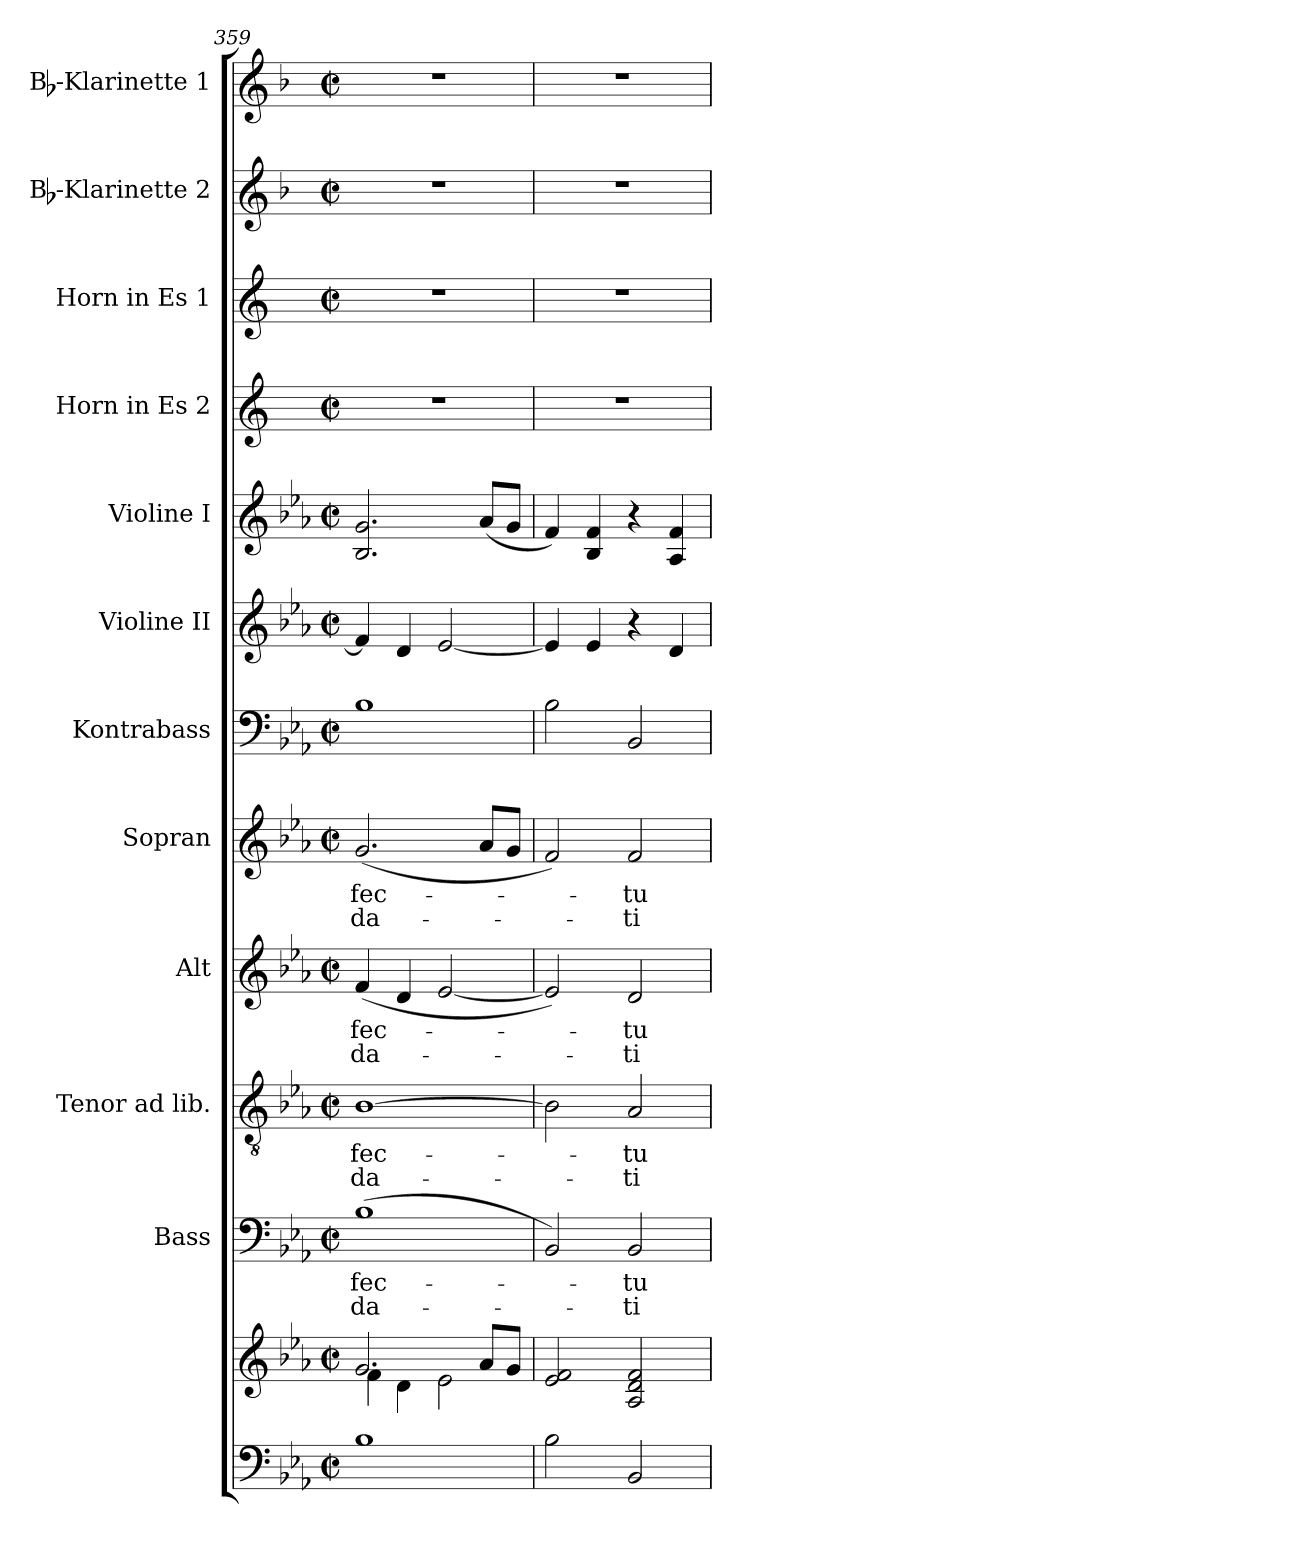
**kern	**kern	**kern	**text	**text	**kern	**text	**text	**kern	**text	**text	**kern	**text	**text	**kern	**kern	**kern	**kern	**kern	**kern	**kern
*part12	*part12	*part11	*part11	*part11	*part10	*part10	*part10	*part9	*part9	*part9	*part8	*part8	*part8	*part7	*part6	*part5	*part4	*part3	*part2	*part1
*staff13	*staff12	*staff11	*staff11	*staff11	*staff10	*staff10	*staff10	*staff9	*staff9	*staff9	*staff8	*staff8	*staff8	*staff7	*staff6	*staff5	*staff4	*staff3	*staff2	*staff1
*	*	*I"Bass	*	*	*I"Tenor ad lib.	*	*	*I"Alt	*	*	*I"Sopran	*	*	*I"Kontrabass	*I"Violine II	*I"Violine I	*I"Horn in Es 2	*I"Horn in Es 1	*I"Bb-Klarinette 2	*I"Bb-Klarinette 1
*	*	*I'B.	*	*	*I'T.	*	*	*I'A.	*	*	*I'S.	*	*	*I'Kb.	*I'Vl. II	*I'Vl. I	*	*	*I'Bb Kl. 2	*I'Bb Kl. 1
*clefF4	*clefG2	*clefF4	*	*	*clefGv2	*	*	*clefG2	*	*	*clefG2	*	*	*clefF4	*clefG2	*clefG2	*clefG2	*clefG2	*clefG2	*clefG2
*	*	*	*	*	*	*	*	*	*	*	*	*	*	*ITrd7c12	*	*	*ITrd5c9	*ITrd5c9	*ITrd1c2	*ITrd1c2
*k[b-e-a-]	*k[b-e-a-]	*k[b-e-a-]	*	*	*k[b-e-a-]	*	*	*k[b-e-a-]	*	*	*k[b-e-a-]	*	*	*k[b-e-a-]	*k[b-e-a-]	*k[b-e-a-]	*k[b-e-a-]	*k[b-e-a-]	*k[b-e-a-]	*k[b-e-a-]
*E-:	*E-:	*E-:	*	*	*E-:	*	*	*E-:	*	*	*E-:	*	*	*E-:	*E-:	*E-:	*E-:	*E-:	*E-:	*E-:
*M2/2	*M2/2	*M2/2	*	*	*M2/2	*	*	*M2/2	*	*	*M2/2	*	*	*M2/2	*M2/2	*M2/2	*M2/2	*M2/2	*M2/2	*M2/2
*met(c|)	*met(c|)	*met(c|)	*	*	*met(c|)	*	*	*met(c|)	*	*	*met(c|)	*	*	*met(c|)	*met(c|)	*met(c|)	*met(c|)	*met(c|)	*met(c|)	*met(c|)
=359	=359	=359	=359	=359	=359	=359	=359	=359	=359	=359	=359	=359	=359	=359	=359	=359	=359	=359	=359	=359
*	*^	*	*	*	*	*	*	*	*	*	*	*	*	*	*	*	*	*	*	*
!	!	!	!	!LO:LY:b	!LO:LY:b	!	!LO:LY:b	!LO:LY:b	!	!LO:LY:b	!LO:LY:b	!	!LO:LY:b	!LO:LY:b	!	!	!	!	!	!	!
1B-	2.g/	4f\	(>1B-	-fec-	-da-	[1B-	-fec-	-da-	(<4f/	-fec-	-da-	(<2.g/	-fec-	-da-	1BB-	4f/]	2.B-/ 2.g/	1r	1r	1r	1r
.	.	4d\	.	.	.	.	.	.	4d/	.	.	.	.	.	.	4d/	.	.	.	.	.
.	.	2e-\	.	.	.	.	.	.	[2e-/	.	.	.	.	.	.	[2e-/	.	.	.	.	.
.	8a-/L	.	.	.	.	.	.	.	.	.	.	8a-/L	.	.	.	.	(<8a-/L	.	.	.	.
.	8g/J	.	.	.	.	.	.	.	.	.	.	8g/J	.	.	.	.	8g/J	.	.	.	.
*	*v	*v	*	*	*	*	*	*	*	*	*	*	*	*	*	*	*	*	*	*	*
=360	=360	=360	=360	=360	=360	=360	=360	=360	=360	=360	=360	=360	=360	=360	=360	=360	=360	=360	=360	=360
2B-\	2e-/ 2f/	2BB-/)	.	.	2B-\]	.	.	2e-/])	.	.	2f/)	.	.	2BB-\	4e-/]	4f/)	1r	1r	1r	1r
.	.	.	.	.	.	.	.	.	.	.	.	.	.	.	4e-/	4B-/ 4f/	.	.	.	.
!	!	!	!LO:LY:b	!LO:LY:b	!	!LO:LY:b	!LO:LY:b	!	!LO:LY:b	!LO:LY:b	!	!LO:LY:b	!LO:LY:b	!	!	!	!	!	!	!
2BB-/	2A-/ 2d/ 2f/	2BB-/	-tu-	-ti-	2A-/	-tu-	-ti-	2d/	-tu-	-ti-	2f/	-tu-	-ti-	2BBB-/	4r	4r	.	.	.	.
.	.	.	.	.	.	.	.	.	.	.	.	.	.	.	4d/	4A-/ 4f/	.	.	.	.
=	=	=	=	=	=	=	=	=	=	=	=	=	=	=	=	=	=	=	=	=
*-	*-	*-	*-	*-	*-	*-	*-	*-	*-	*-	*-	*-	*-	*-	*-	*-	*-	*-	*-	*-
